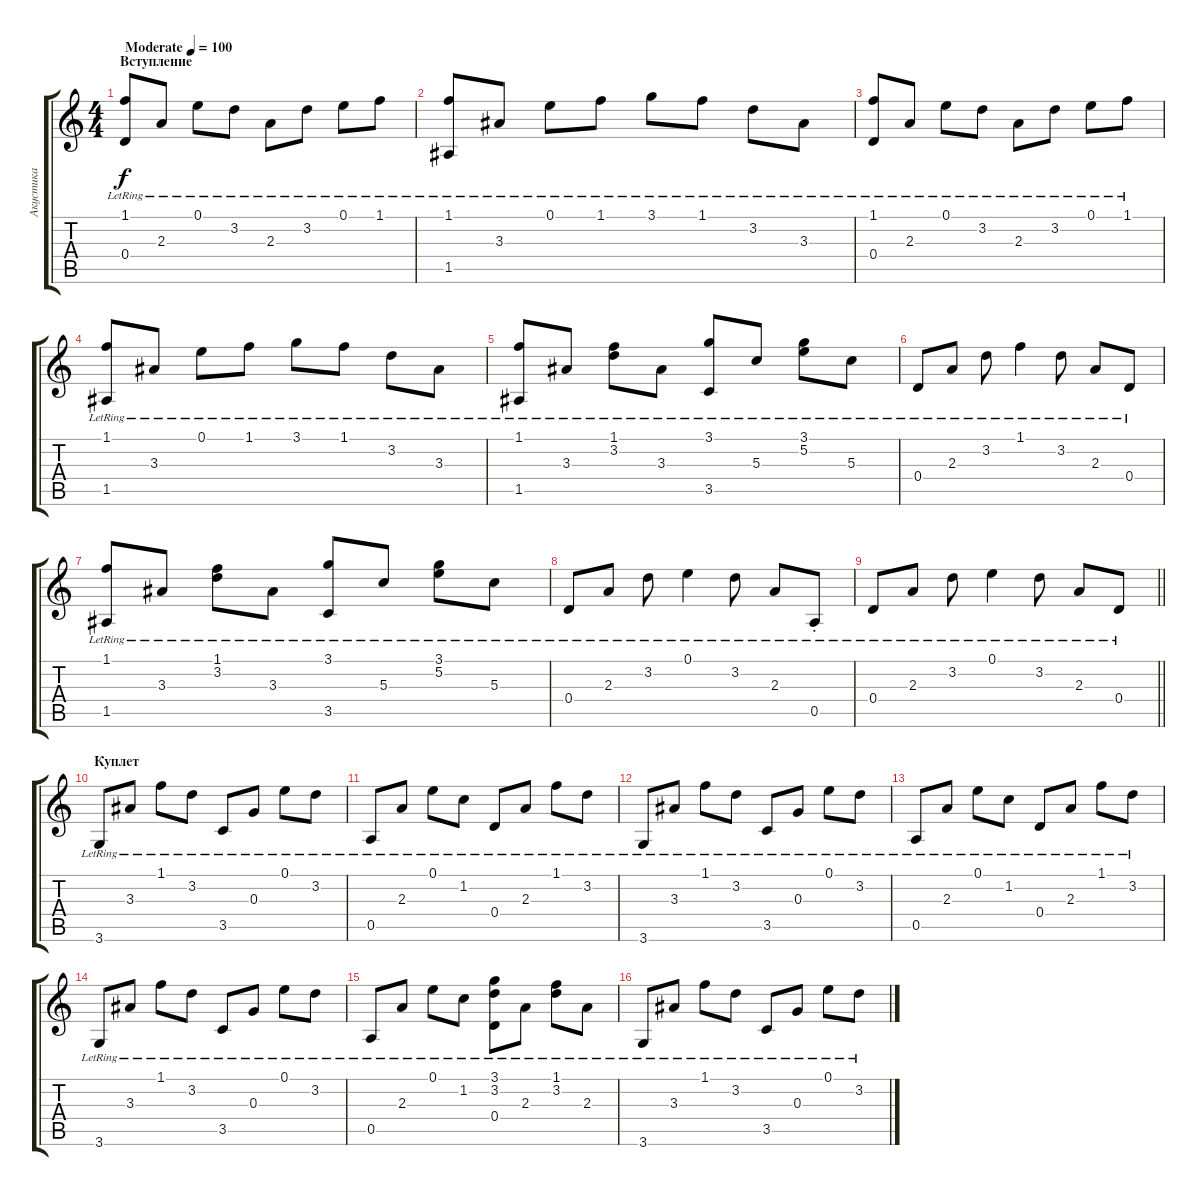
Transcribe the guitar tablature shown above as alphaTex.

\track ("Акустика" "Акустика") {instrument electricguitarclean}
\staff {score tabs}
\tuning (E4 B3 G3 D3 A2 E2) {hide}
\ts (4 4)
\section ("" "Вступление")
\tempo (100 "Moderate")
\clef g2
\ks c
(1.1{lr} 0.4{lr}).8{dy f instrument electricguitarclean} 2.3{lr}.8 0.1{lr}.8 3.2{lr}.8 2.3{lr}.8 3.2{lr}.8 0.1{lr}.8 1.1{lr}.8 |
(1.1{lr} 1.5{lr}).8 3.3{lr}.8 0.1{lr}.8 1.1{lr}.8 3.1{lr}.8 1.1{lr}.8 3.2{lr}.8 3.3{lr}.8 |
(1.1{lr} 0.4{lr}).8 2.3{lr}.8 0.1{lr}.8 3.2{lr}.8 2.3{lr}.8 3.2{lr}.8 0.1{lr}.8 1.1{lr}.8 |
(1.1{lr} 1.5{lr}).8 3.3{lr}.8 0.1{lr}.8 1.1{lr}.8 3.1{lr}.8 1.1{lr}.8 3.2{lr}.8 3.3{lr}.8 |
(1.1{lr} 1.5{lr}).8 3.3{lr}.8 (1.1{lr} 3.2{lr}).8 3.3{lr}.8 (3.1{lr} 3.5{lr}).8 5.3{lr}.8 (3.1{lr} 5.2{lr}).8 5.3{lr}.8 |
0.4{lr}.8 2.3{lr}.8 3.2{lr}.8 1.1{lr}.4 3.2{lr}.8 2.3{lr}.8 0.4{lr}.8 |
(1.1{lr} 1.5{lr}).8 3.3{lr}.8 (1.1{lr} 3.2{lr}).8 3.3{lr}.8 (3.1{lr} 3.5{lr}).8 5.3{lr}.8 (3.1{lr} 5.2{lr}).8 5.3{lr}.8 |
0.4{lr}.8 2.3{lr}.8 3.2{lr}.8 0.1{lr}.4 3.2{lr}.8 2.3{lr}.8 0.5{st lr}.8 |
\barLineRight lightlight
0.4{lr}.8 2.3{lr}.8 3.2{lr}.8 0.1{lr}.4 3.2{lr}.8 2.3{lr}.8 0.4{lr}.8 |
\section ("" "Куплет")
3.6{lr}.8 3.3{lr}.8 1.1{lr}.8 3.2{lr}.8 3.5{lr}.8 0.3{lr}.8 0.1{lr}.8 3.2{lr}.8 |
0.5{lr}.8 2.3{lr}.8 0.1{lr}.8 1.2{lr}.8 0.4{lr}.8 2.3{lr}.8 1.1{lr}.8 3.2{lr}.8 |
3.6{lr}.8 3.3{lr}.8 1.1{lr}.8 3.2{lr}.8 3.5{lr}.8 0.3{lr}.8 0.1{lr}.8 3.2{lr}.8 |
0.5{lr}.8 2.3{lr}.8 0.1{lr}.8 1.2{lr}.8 0.4{lr}.8 2.3{lr}.8 1.1{lr}.8 3.2{lr}.8 |
3.6{lr}.8 3.3{lr}.8 1.1{lr}.8 3.2{lr}.8 3.5{lr}.8 0.3{lr}.8 0.1{lr}.8 3.2{lr}.8 |
0.5{lr}.8 2.3{lr}.8 0.1{lr}.8 1.2{lr}.8 (3.1{lr} 3.2{lr} 0.4{lr}).8 2.3{lr}.8 (1.1{lr} 3.2{lr}).8 2.3{lr}.8 |
3.6{lr}.8 3.3{lr}.8 1.1{lr}.8 3.2{lr}.8 3.5{lr}.8 0.3{lr}.8 0.1{lr}.8 3.2{lr}.8
